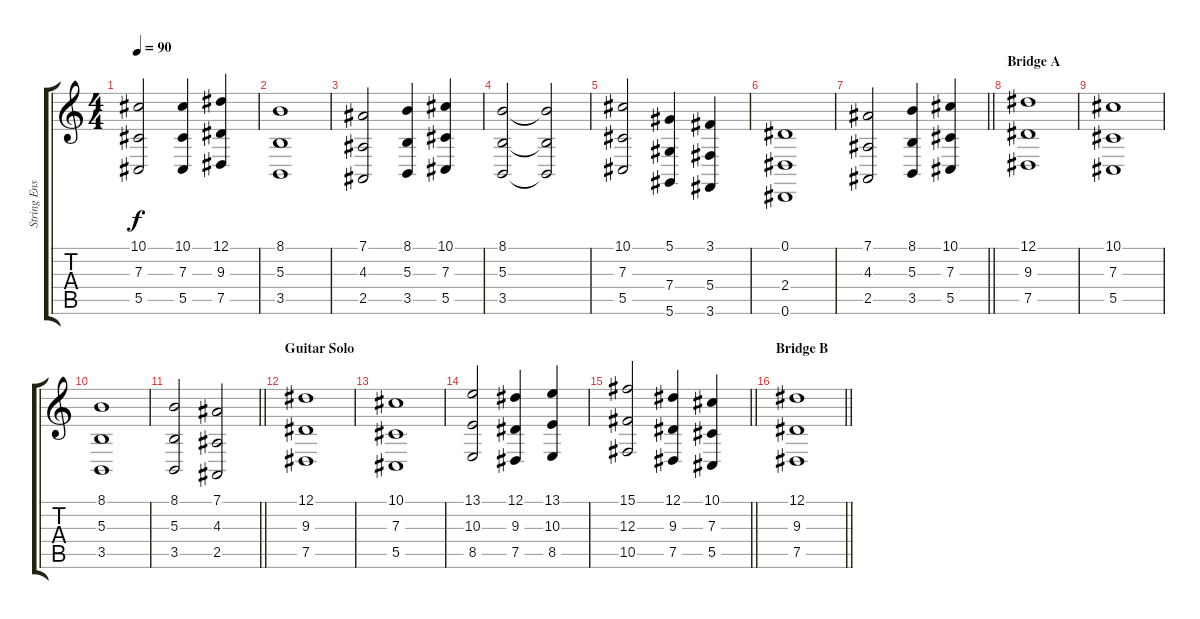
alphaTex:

\track ("String Ensemble" "String Ens") {instrument stringensemble1}
\staff {score tabs}
\tuning (Eb4 B3 Gb3 Db3 Ab2 Eb2) {hide}
\ts (4 4)
\tempo 90
\clef g2
\ks c
(10.1 7.3 5.5).2{dy f} (10.1 7.3 5.5).4 (12.1 9.3 7.5).4 |
(8.1 5.3 3.5).1 |
(7.1 4.3 2.5).2 (8.1 5.3 3.5).4 (10.1 7.3 5.5).4 |
(8.1 5.3 3.5).2 (8.1{t} 5.3{t} 3.5{t}).2 |
(10.1 7.3 5.5).2 (5.1 7.4 5.6).4 (3.1 5.4 3.6).4 |
(0.1 2.4 0.6).1 |
\barLineRight lightlight
(7.1 4.3 2.5).2 (8.1 5.3 3.5).4 (10.1 7.3 5.5).4 |
\section ("" "Bridge A")
(12.1 9.3 7.5).1 |
(10.1 7.3 5.5).1 |
(8.1 5.3 3.5).1 |
\barLineRight lightlight
(8.1 5.3 3.5).2 (7.1 4.3 2.5).2 |
\section ("" "Guitar Solo")
(12.1 9.3 7.5).1 |
(10.1 7.3 5.5).1 |
(13.1 10.3 8.5).2{volume 10} (12.1 9.3 7.5).4 (13.1 10.3 8.5).4 |
\barLineRight lightlight
(15.1 12.3 10.5).2 (12.1 9.3 7.5).4 (10.1 7.3 5.5).4 |
\section ("" "Bridge B")
\barLineRight lightlight
(12.1 9.3 7.5).1{volume 0}
